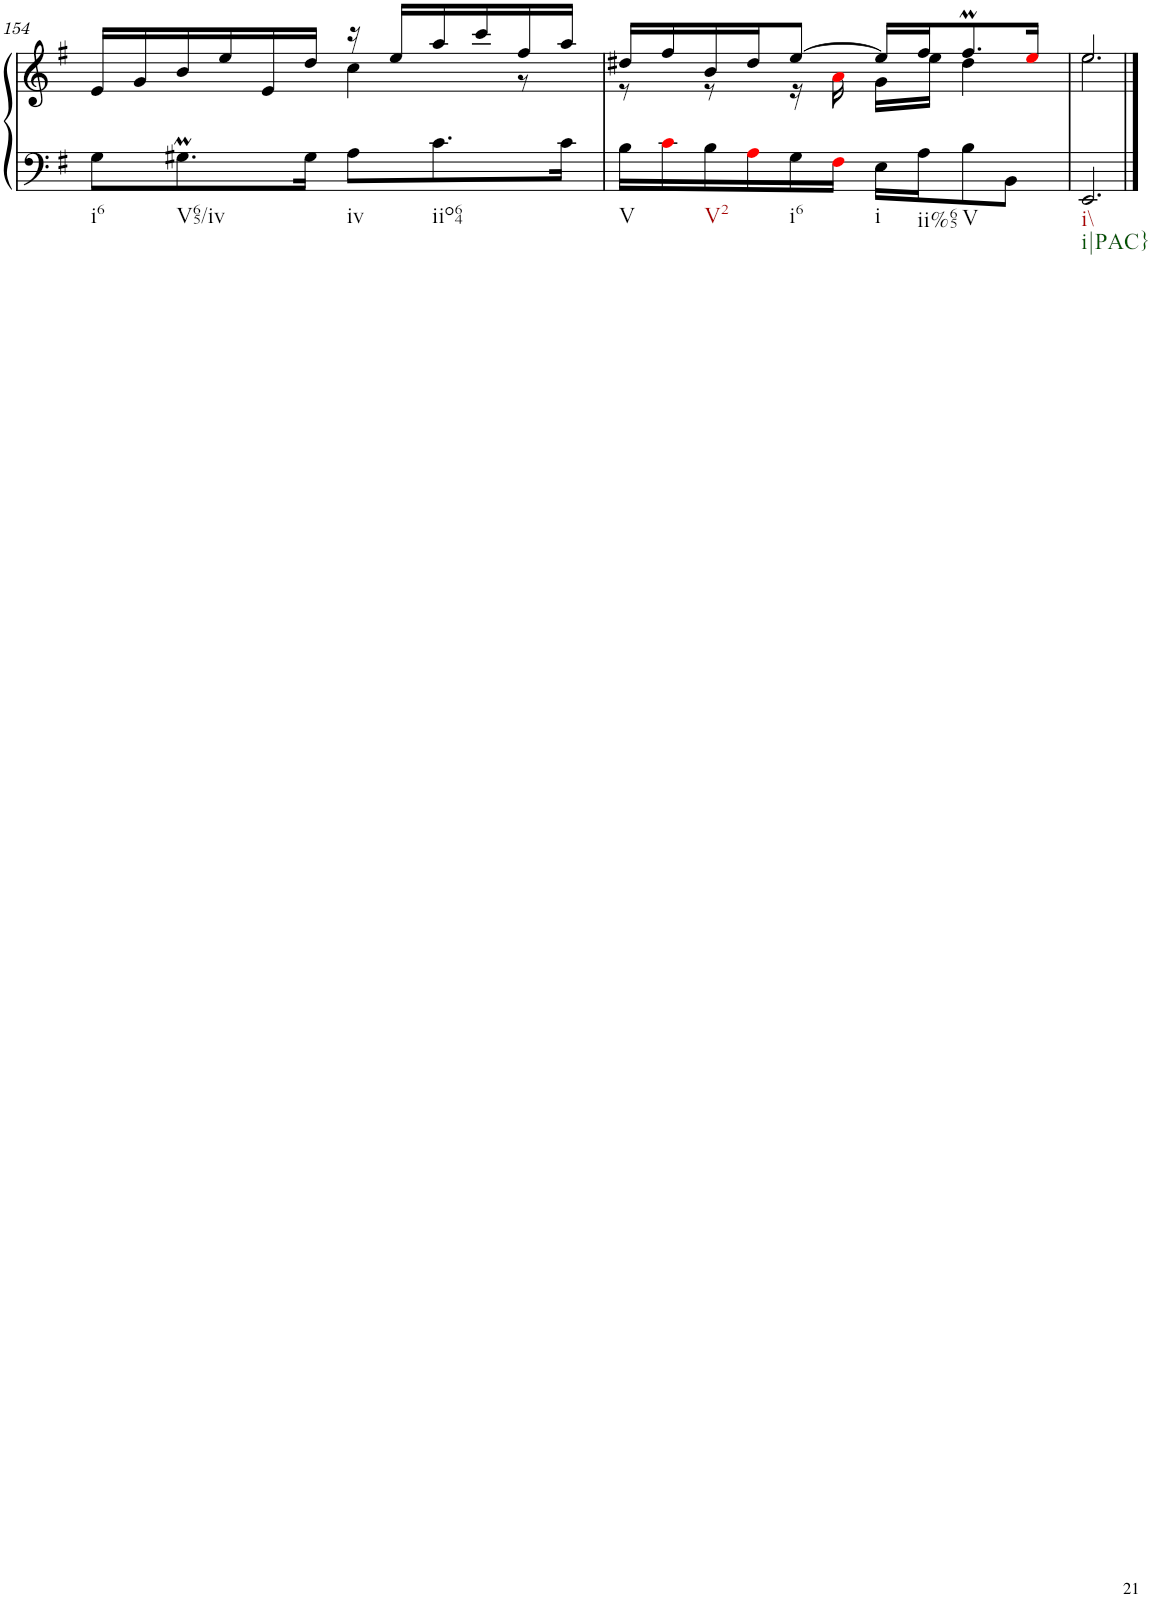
**kern	**kern
*part1	*part1
*staff2	*staff1
*I"unbenannt9	*
!!LO:PB:g=z
*clefF4	*clefG2
*k[f#]	*k[f#]
*M6/8	*M6/8
=154	=154
*	*^
!LO:TX:b:t=i6	!	!
8G\L	16e/LL	4.ryy
.	16g/	.
!LO:TX:b:t=V65/iv	!	!
8.G#Xm\	16b/	.
.	16ee/	.
.	16e/	.
16G#\Jk	16dd/JJ	.
!LO:TX:b:t=iv	!	!
8A\L	16r	4cc\
.	16ee/LL	.
!LO:TX:b:t=iio64	!	!
8.c\	16aa/	.
.	16ccc/	.
.	16ff#/	8r
16c\Jk	16aa/JJ	.
=155	=155	=155
!LO:TX:b:t=V	!	!
16B\LL	16dd#X/LL	8r
16ci\	16ff#/	.
!LO:TX:b:t=V2	!	!
16B\	16b/	8r
16Ai\	16dd#/J	.
!LO:TX:b:t=i6	!	!
16G\	[8ee/J	16r
16F#i\JJ	.	16ai\
!LO:TX:b:t=i	!	!
16E\LL	16ee/LL]	16g\LL
!LO:TX:b:t=ii%65	!	!
16A\J	16ff#/J	16ee\JJ
!LO:TX:b:t=V	!	!
8B\	8.ff#m/	4dd#\
8BB\J	.	.
.	16eei/Jk	.
=156	=156	=156
!LO:TX:b:t=i\\	!	!
!LO:TX:b:t=i|PAC}	!	!
2.EE/	2.ee/	2.ee\
*	*v	*v
==	==
*-	*-
